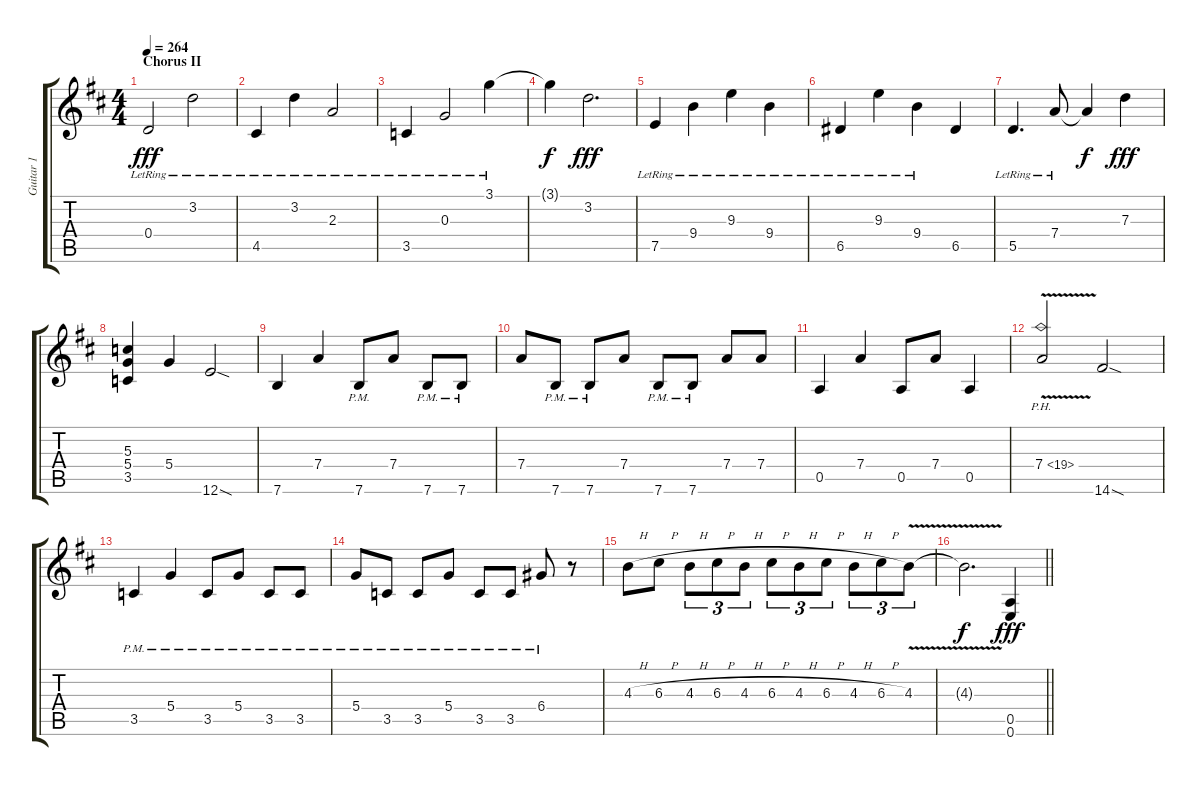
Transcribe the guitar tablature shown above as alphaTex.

\track ("Guitar 1" "Guitar 1") {instrument distortionguitar}
\staff {score tabs}
\tuning (E4 B3 G3 D3 A2 E2) {hide}
\ts (4 4)
\section ("" "Chorus II")
\tempo 264
\clef g2
\ks d
0.4{lr}.2{dy fff} 3.2{lr}.2 |
4.5{lr}.4 3.2{lr}.4 2.3{lr}.2 |
3.5{lr}.4 0.3{lr}.2 3.1{lr}.4 |
3.1{t}.4{dy f} 3.2.2{d dy fff} |
7.5{lr}.4 9.4{lr}.4 9.3{lr}.4 9.4{lr}.4 |
6.5{lr}.4 9.3{lr}.4 9.4{lr}.4 6.5.4 |
5.5{lr}.4{d} 7.4{lr}.8 7.4{t}.4{dy f} 7.3.4{dy fff} |
(5.3 5.4 3.5).4 5.4.4 12.6{sod}.2 |
7.6.4 7.4.4 7.6{pm}.8 7.4.8 7.6{pm}.8 7.6{pm}.8 |
7.4.8 7.6{pm}.8 7.6{pm}.8 7.4.8 7.6{pm}.8 7.6{pm}.8 7.4.8 7.4.8 |
0.5.4 7.4.4 0.5.8 7.4.8 0.5.4 |
7.4{ph 12 v}.2 14.6{sod}.2 |
3.5{pm}.4 5.4{pm}.4 3.5{pm}.8 5.4{pm}.8 3.5{pm}.8 3.5{pm}.8 |
5.4{pm}.8 3.5{pm}.8 3.5{pm}.8 5.4{pm}.8 3.5{pm}.8 3.5{pm}.8 6.4{pm}.8 r.8 |
4.3{h}.8 6.3{h}.8 4.3{h}.8{tu (3 2)} 6.3{h}.8{tu (3 2)} 4.3{h}.8{tu (3 2)} 6.3{h}.8{tu (3 2)} 4.3{h}.8{tu (3 2)} 6.3{h}.8{tu (3 2)} 4.3{h}.8{tu (3 2)} 6.3{h}.8{tu (3 2)} 4.3{v}.8{tu (3 2)} |
\barLineRight lightlight
4.3{t}.2{d dy f} (0.5 0.6).4{dy fff}
